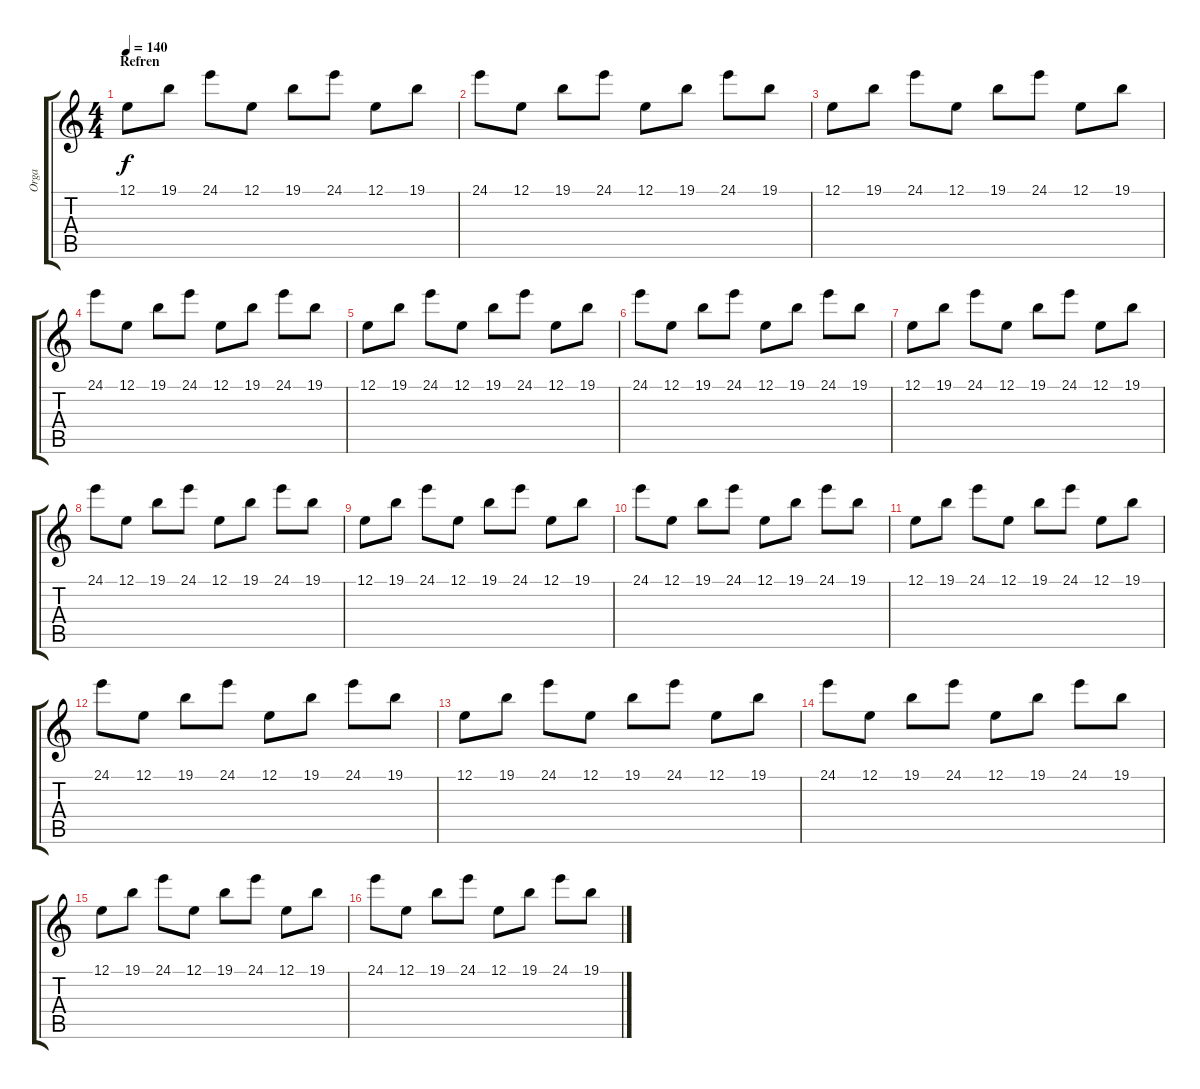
\track ("Orga" "Orga") {instrument stringensemble1}
\staff {score tabs}
\tuning (E4 B3 G3 D3 A2 E2) {hide}
\ts (4 4)
\section ("" "Refren")
\tempo 140
\clef g2
\ks c
12.1.8{dy f} 19.1.8 24.1.8 12.1.8 19.1.8 24.1.8 12.1.8 19.1.8 |
24.1.8 12.1.8 19.1.8 24.1.8 12.1.8 19.1.8 24.1.8 19.1.8 |
12.1.8 19.1.8 24.1.8 12.1.8 19.1.8 24.1.8 12.1.8 19.1.8 |
24.1.8 12.1.8 19.1.8 24.1.8 12.1.8 19.1.8 24.1.8 19.1.8 |
12.1.8 19.1.8 24.1.8 12.1.8 19.1.8 24.1.8 12.1.8 19.1.8 |
24.1.8 12.1.8 19.1.8 24.1.8 12.1.8 19.1.8 24.1.8 19.1.8 |
12.1.8 19.1.8 24.1.8 12.1.8 19.1.8 24.1.8 12.1.8 19.1.8 |
24.1.8 12.1.8 19.1.8 24.1.8 12.1.8 19.1.8 24.1.8 19.1.8 |
12.1.8 19.1.8 24.1.8 12.1.8 19.1.8 24.1.8 12.1.8 19.1.8 |
24.1.8 12.1.8 19.1.8 24.1.8 12.1.8 19.1.8 24.1.8 19.1.8 |
12.1.8 19.1.8 24.1.8 12.1.8 19.1.8 24.1.8 12.1.8 19.1.8 |
24.1.8 12.1.8 19.1.8 24.1.8 12.1.8 19.1.8 24.1.8 19.1.8 |
12.1.8 19.1.8 24.1.8 12.1.8 19.1.8 24.1.8 12.1.8 19.1.8 |
24.1.8 12.1.8 19.1.8 24.1.8 12.1.8 19.1.8 24.1.8 19.1.8 |
12.1.8 19.1.8 24.1.8 12.1.8 19.1.8 24.1.8 12.1.8 19.1.8 |
24.1.8 12.1.8 19.1.8 24.1.8 12.1.8 19.1.8 24.1.8 19.1.8
